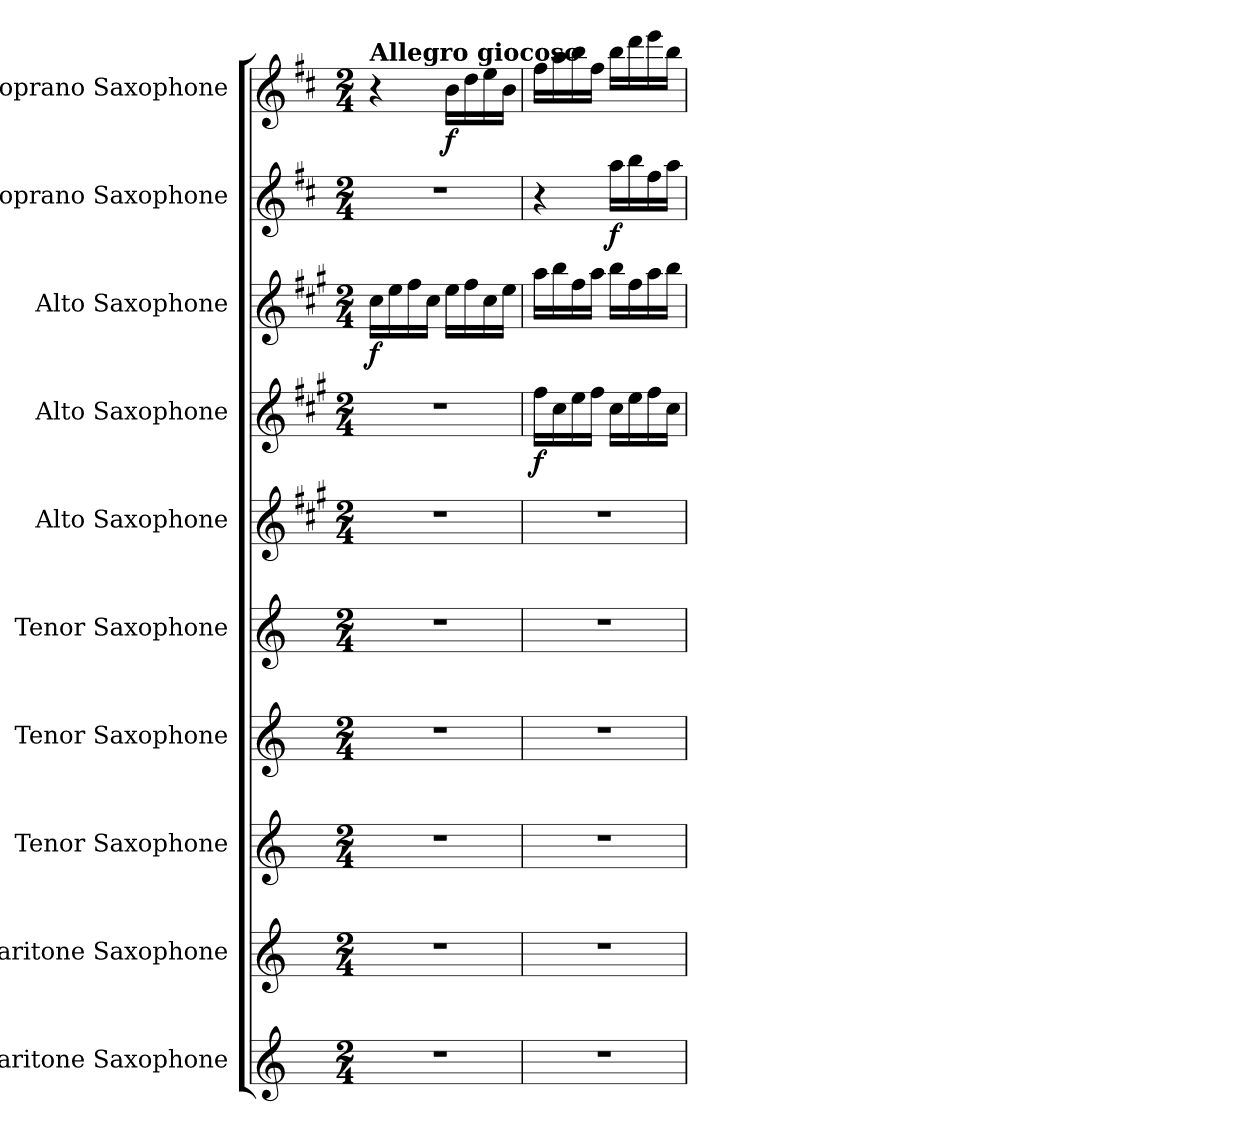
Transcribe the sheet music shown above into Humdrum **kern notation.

**kern	**kern	**kern	**kern	**kern	**kern	**kern	**dynam	**kern	**dynam	**kern	**dynam	**kern	**dynam
*part10	*part9	*part8	*part7	*part6	*part5	*part4	*part4	*part3	*part3	*part2	*part2	*part1	*part1
*staff10	*staff9	*staff8	*staff7	*staff6	*staff5	*staff4	*staff4	*staff3	*staff3	*staff2	*staff2	*staff1	*staff1
*I"Baritone Saxophone	*I"Baritone Saxophone	*I"Tenor Saxophone	*I"Tenor Saxophone	*I"Tenor Saxophone	*I"Alto Saxophone	*I"Alto Saxophone	*	*I"Alto Saxophone	*	*I"Soprano Saxophone	*	*I"Soprano Saxophone	*
*I'Bar. Sax.	*I'Bar. Sax.	*I'T. Sax.	*I'T. Sax.	*I'T. Sax.	*I'A. Sax.	*I'A. Sax.	*	*I'A. Sax.	*	*I'S. Sax.	*	*I'S. Sax.	*
*clefG2	*clefG2	*clefG2	*clefG2	*clefG2	*clefG2	*clefG2	*	*clefG2	*	*clefG2	*	*clefG2	*
*ITrd12c21	*ITrd12c21	*ITrd8c14	*ITrd8c14	*ITrd8c14	*ITrd5c9	*ITrd5c9	*	*ITrd5c9	*	*ITrd1c2	*	*ITrd1c2	*
*k[]	*k[]	*k[]	*k[]	*k[]	*k[]	*k[]	*	*k[]	*	*k[]	*	*k[]	*
*M2/4	*M2/4	*M2/4	*M2/4	*M2/4	*M2/4	*M2/4	*	*M2/4	*	*M2/4	*	*M2/4	*
=1	=1	=1	=1	=1	=1	=1	=1	=1	=1	=1	=1	=1	=1
!	!	!	!	!	!	!	!	!	!	!	!	!LO:TX:a:B:t=Allegro giocoso	!
!	!	!	!	!	!	!	!	!	!LO:DY:b	!	!	!	!
2r	2r	2r	2r	2r	2r	2r	.	16e\LL	f	2r	.	4r	.
.	.	.	.	.	.	.	.	16g\	.	.	.	.	.
.	.	.	.	.	.	.	.	16a\	.	.	.	.	.
.	.	.	.	.	.	.	.	16e\JJ	.	.	.	.	.
!	!	!	!	!	!	!	!	!	!	!	!	!	!LO:DY:b
.	.	.	.	.	.	.	.	16g\LL	.	.	.	16a\LL	f
.	.	.	.	.	.	.	.	16a\	.	.	.	16cc\	.
.	.	.	.	.	.	.	.	16e\	.	.	.	16dd\	.
.	.	.	.	.	.	.	.	16g\JJ	.	.	.	16a\JJ	.
=2	=2	=2	=2	=2	=2	=2	=2	=2	=2	=2	=2	=2	=2
!	!	!	!	!	!	!	!LO:DY:b	!	!	!	!	!	!
2r	2r	2r	2r	2r	2r	16a\LL	f	16cc\LL	.	4r	.	16ee\LL	.
.	.	.	.	.	.	16e\	.	16dd\	.	.	.	16gg\	.
.	.	.	.	.	.	16g\	.	16a\	.	.	.	16aa\	.
.	.	.	.	.	.	16a\JJ	.	16cc\JJ	.	.	.	16ee\JJ	.
!	!	!	!	!	!	!	!	!	!	!	!LO:DY:b	!	!
.	.	.	.	.	.	16e\LL	.	16dd\LL	.	16gg\LL	f	16aa\LL	.
.	.	.	.	.	.	16g\	.	16a\	.	16aa\	.	16ccc\	.
.	.	.	.	.	.	16a\	.	16cc\	.	16ee\	.	16ddd\	.
.	.	.	.	.	.	16e\JJ	.	16dd\JJ	.	16gg\JJ	.	16aa\JJ	.
=	=	=	=	=	=	=	=	=	=	=	=	=	=
*-	*-	*-	*-	*-	*-	*-	*-	*-	*-	*-	*-	*-	*-
